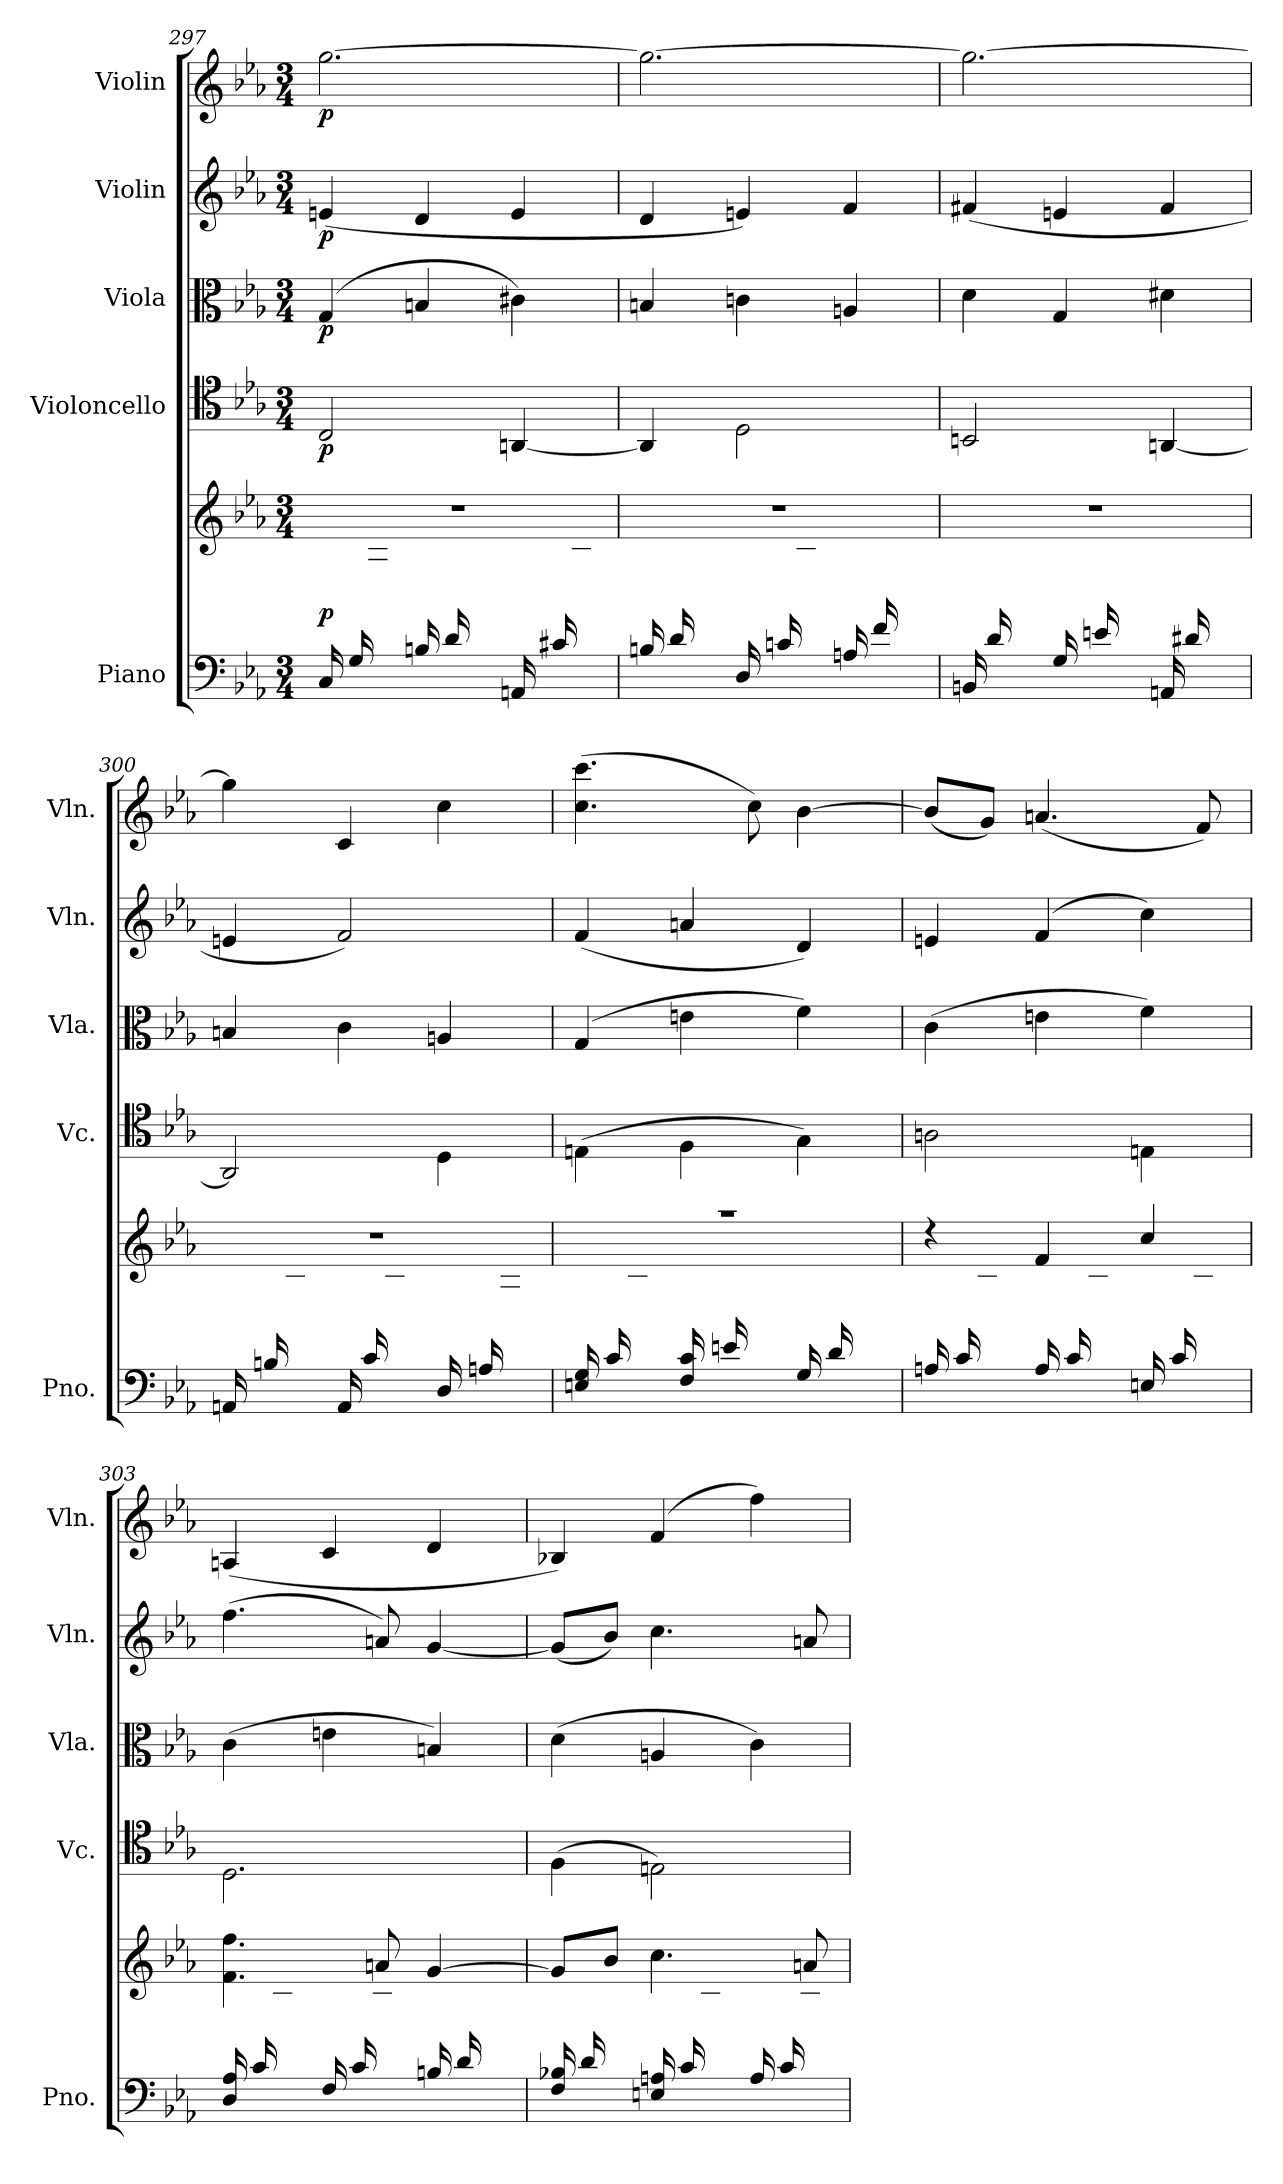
**kern	**kern	**dynam	**kern	**dynam	**kern	**dynam	**kern	**dynam	**kern	**dynam
*part5	*part5	*part5	*part4	*part4	*part3	*part3	*part2	*part2	*part1	*part1
*staff6	*staff5	*staff5/6	*staff4	*staff4	*staff3	*staff3	*staff2	*staff2	*staff1	*staff1
*I"Piano	*	*	*I"Violoncello	*	*I"Viola	*	*I"Violin	*	*I"Violin	*
*I'Pno.	*	*	*I'Vc.	*	*I'Vla.	*	*I'Vln.	*	*I'Vln.	*
*clefF4	*clefG2	*	*clefC4	*	*clefC3	*	*clefG2	*	*clefG2	*
*k[b-e-a-]	*k[b-e-a-]	*	*k[b-e-a-]	*	*k[b-e-a-]	*	*k[b-e-a-]	*	*k[b-e-a-]	*
*M3/4	*M3/4	*	*M3/4	*	*M3/4	*	*M3/4	*	*M3/4	*
=297	=297	=297	=297	=297	=297	=297	=297	=297	=297	=297
*	*^	*	*	*	*	*	*	*	*	*
!	!	!	!LO:DY:b	!	!LO:DY:b	!	!LO:DY:b	!	!LO:DY:b	!	!LO:DY:b
16C/LL	2.r	8ryy	p	2C/	p	(4G/	p	(4en/	p	[2.gg\	p
16G/	.	.	.	.	.	.	.	.	.	.	.
8ryy	.	16G\ 16en\	.	.	.	.	.	.	.	.	.
.	.	16g\JJ	.	.	.	.	.	.	.	.	.
16Bn/LL	.	8ryy	.	.	.	4Bn/	.	4d/	.	.	.
16d/	.	.	.	.	.	.	.	.	.	.	.
8ryy	.	16d\	.	.	.	.	.	.	.	.	.
.	.	16g\JJ	.	.	.	.	.	.	.	.	.
16AAn/LL	.	8ryy	.	[4AAn/	.	4c#X\)	.	4e/	.	.	.
16c#X/	.	.	.	.	.	.	.	.	.	.	.
8ryy	.	16c#X\ 16e\	.	.	.	.	.	.	.	.	.
.	.	16g\JJ	.	.	.	.	.	.	.	.	.
!!LO:PB:g=z
=298	=298	=298	=298	=298	=298	=298	=298	=298	=298	=298	=298
16Bn/LL	2.r	8ryy	.	4AA/]	.	4Bn/	.	4d/	.	2.gg\_	.
16d/	.	.	.	.	.	.	.	.	.	.	.
8ryy	.	16d\	.	.	.	.	.	.	.	.	.
.	.	16g\JJ	.	.	.	.	.	.	.	.	.
16D/LL	.	8ryy	.	2D\	.	4cn\	.	4en/)	.	.	.
16cn/	.	.	.	.	.	.	.	.	.	.	.
8ryy	.	16c\ 16en\	.	.	.	.	.	.	.	.	.
.	.	16g\JJ	.	.	.	.	.	.	.	.	.
16An/LL	.	8ryy	.	.	.	4An/	.	4f/	.	.	.
16f/	.	.	.	.	.	.	.	.	.	.	.
8ryy	.	16f\	.	.	.	.	.	.	.	.	.
.	.	16g\JJ	.	.	.	.	.	.	.	.	.
=299	=299	=299	=299	=299	=299	=299	=299	=299	=299	=299	=299
16BBn/LL	2.r	8ryy	.	2BBn/	.	4d\	.	(4f#X/	.	2.gg\_	.
16d/	.	.	.	.	.	.	.	.	.	.	.
8ryy	.	16d\ 16f#X\	.	.	.	.	.	.	.	.	.
.	.	16g\JJ	.	.	.	.	.	.	.	.	.
16G/LL	.	8ryy	.	.	.	4G/	.	4en/	.	.	.
16en/	.	.	.	.	.	.	.	.	.	.	.
8ryy	.	16en\	.	.	.	.	.	.	.	.	.
.	.	16g\JJ	.	.	.	.	.	.	.	.	.
16AAn/LL	.	8ryy	.	[4AAn/	.	4d#X\	.	4f#/	.	.	.
16d#X/	.	.	.	.	.	.	.	.	.	.	.
8ryy	.	16d#X\ 16f#\	.	.	.	.	.	.	.	.	.
.	.	16g\JJ	.	.	.	.	.	.	.	.	.
!!LO:LB:g=z
=300	=300	=300	=300	=300	=300	=300	=300	=300	=300	=300	=300
16AAn/LL	2.r	8ryy	.	2AA/]	.	4Bn/	.	4en/	.	4gg\]	.
16Bn/	.	.	.	.	.	.	.	.	.	.	.
8ryy	.	16Bn\ 16en\	.	.	.	.	.	.	.	.	.
.	.	16g\JJ	.	.	.	.	.	.	.	.	.
16AA/LL	.	8ryy	.	.	.	4c\	.	2f/)	.	4c/	.
16c/	.	.	.	.	.	.	.	.	.	.	.
8ryy	.	16c\	.	.	.	.	.	.	.	.	.
.	.	16fn\JJ	.	.	.	.	.	.	.	.	.
16D/LL	.	8ryy	.	4D\	.	4An/	.	.	.	4cc\	.
16An/	.	.	.	.	.	.	.	.	.	.	.
8ryy	.	16An\ 16c\	.	.	.	.	.	.	.	.	.
.	.	16f\JJ	.	.	.	.	.	.	.	.	.
=301	=301	=301	=301	=301	=301	=301	=301	=301	=301	=301	=301
16En/ 16G/LL	2.r	8ryy	.	(4En\	.	(4G/	.	(4f/	.	(4.cc\ 4.ccc\	.
16c/	.	.	.	.	.	.	.	.	.	.	.
8ryy	.	16c\	.	.	.	.	.	.	.	.	.
.	.	16g\JJ	.	.	.	.	.	.	.	.	.
16F/ 16c/LL	.	8ryy	.	4F\	.	4en\	.	4an/	.	.	.
16en/	.	.	.	.	.	.	.	.	.	.	.
8ryy	.	16en\ 16a-\	.	.	.	.	.	.	.	8cc\)	.
.	.	16cc\JJ	.	.	.	.	.	.	.	.	.
16G/LL	.	8ryy	.	4G\)	.	4f\)	.	4d/)	.	[4b-\	.
16d/	.	.	.	.	.	.	.	.	.	.	.
8ryy	.	16d\ 16f\	.	.	.	.	.	.	.	.	.
.	.	16b-X\JJ	.	.	.	.	.	.	.	.	.
!!LO:PB:g=z
=302	=302	=302	=302	=302	=302	=302	=302	=302	=302	=302	=302
16An/LL	4r	8ryy	.	2An\	.	(4c\	.	4en/	.	(8b-/L]	.
16c/	.	.	.	.	.	.	.	.	.	.	.
8ryy	.	16c\	.	.	.	.	.	.	.	8g/J)	.
.	.	16en\JJ	.	.	.	.	.	.	.	.	.
16A/LL	4f/	8ryy	.	.	.	4en\	.	(4f/	.	(4.an/	.
16c/	.	.	.	.	.	.	.	.	.	.	.
8ryy	.	16c\	.	.	.	.	.	.	.	.	.
.	.	16e\JJ	.	.	.	.	.	.	.	.	.
16En/LL	4cc/	8ryy	.	4En\	.	4f\)	.	4cc\)	.	.	.
16c/	.	.	.	.	.	.	.	.	.	.	.
8ryy	.	16c\ 16f\	.	.	.	.	.	.	.	8f/)	.
.	.	16an\JJ	.	.	.	.	.	.	.	.	.
=303	=303	=303	=303	=303	=303	=303	=303	=303	=303	=303	=303
16D/ 16A-/LL	4.f\ 4.ff\	8ryy	.	2.D\	.	(4c\	.	(4.ff\	.	(4An/	.
16c/	.	.	.	.	.	.	.	.	.	.	.
8ryy	.	16c\	.	.	.	.	.	.	.	.	.
.	.	16f\JJ	.	.	.	.	.	.	.	.	.
16F/LL	.	8ryy	.	.	.	4en\	.	.	.	4c/	.
16c/	.	.	.	.	.	.	.	.	.	.	.
8ryy	8an/	16c\	.	.	.	.	.	8an/)	.	.	.
.	.	16en\JJ	.	.	.	.	.	.	.	.	.
16Bn/LL	[4g/	8ryy	.	.	.	4Bn/)	.	[4g/	.	4d/	.
16d/	.	.	.	.	.	.	.	.	.	.	.
8ryy	.	16d\	.	.	.	.	.	.	.	.	.
.	.	16f\JJ	.	.	.	.	.	.	.	.	.
=304	=304	=304	=304	=304	=304	=304	=304	=304	=304	=304	=304
16F/ 16B-X/LL	8g/L]	8ryy	.	(4F\	.	(4d\	.	(8g/L]	.	4B-X/)	.
16d/	.	.	.	.	.	.	.	.	.	.	.
8ryy	8b-/J	16d\	.	.	.	.	.	8b-/J)	.	.	.
.	.	16g\JJ	.	.	.	.	.	.	.	.	.
16En/ 16An/LL	4.cc\	8ryy	.	2En\)	.	4An/	.	4.cc\	.	(4f/	.
16c/	.	.	.	.	.	.	.	.	.	.	.
8ryy	.	16c\	.	.	.	.	.	.	.	.	.
.	.	16f\JJ	.	.	.	.	.	.	.	.	.
16A/LL	.	8ryy	.	.	.	4c\)	.	.	.	4ff\)	.
16c/	.	.	.	.	.	.	.	.	.	.	.
8ryy	8an/	16c\	.	.	.	.	.	8an/	.	.	.
.	.	16f\JJ	.	.	.	.	.	.	.	.	.
*	*v	*v	*	*	*	*	*	*	*	*	*
=	=	=	=	=	=	=	=	=	=	=
*-	*-	*-	*-	*-	*-	*-	*-	*-	*-	*-
